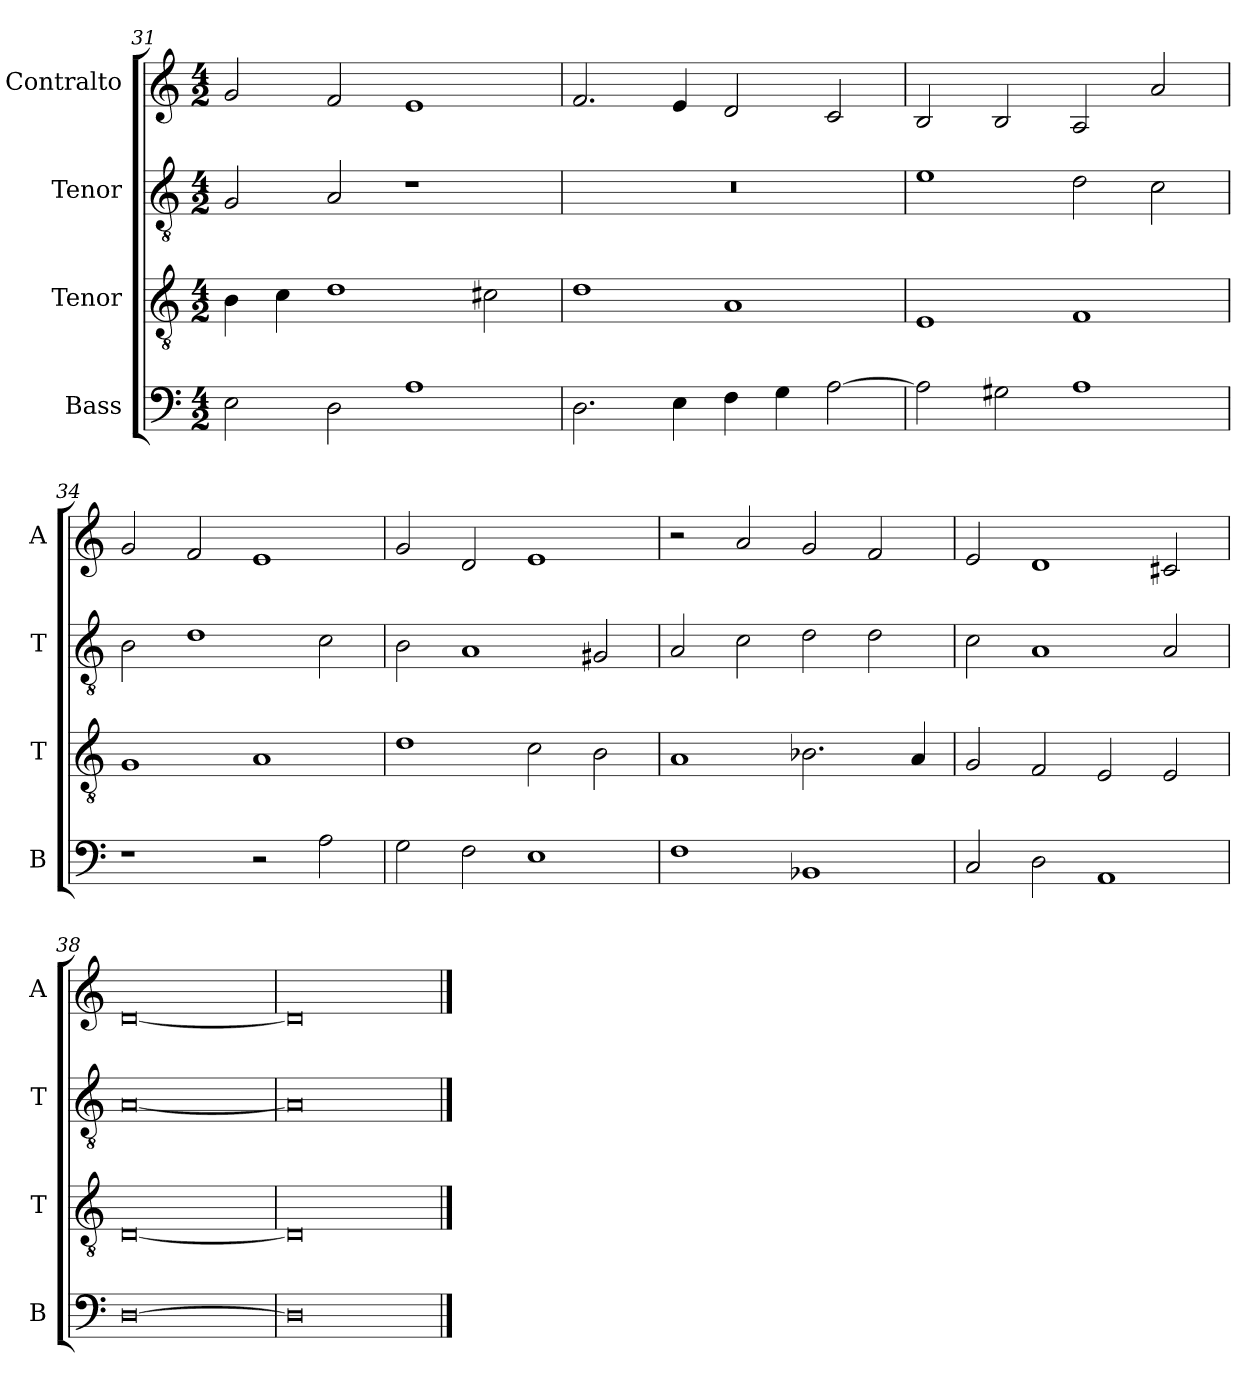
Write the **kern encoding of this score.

**kern	**kern	**kern	**kern
*part4	*part3	*part2	*part1
*staff4	*staff3	*staff2	*staff1
*I"Bass	*I"Tenor	*I"Tenor	*I"Contralto
*I'B	*I'T	*I'T	*I'A
*clefF4	*clefGv2	*clefGv2	*clefG2
*k[]	*k[]	*k[]	*k[]
*D:dor	*D:dor	*D:dor	*D:dor
*M4/2	*M4/2	*M4/2	*M4/2
=31	=31	=31	=31
2E	4B	2G	2g
.	4c	.	.
2D	1d	2A	2f
1A	.	1r	1e
.	2c#X	.	.
=32	=32	=32	=32
2.D	1d	0r	2.f
4E	.	.	4e
4F	1A	.	2d
4G	.	.	.
[2A	.	.	2c
=33	=33	=33	=33
2A]	1E	1e	2B
2G#X	.	.	2B
1A	1F	2d	2A
.	.	2c	2a
=34	=34	=34	=34
1r	1G	2B	2g
.	.	1d	2f
2r	1A	.	1e
2A	.	2c	.
=35	=35	=35	=35
2G	1d	2B	2g
2F	.	1A	2d
1E	2c	.	1e
.	2B	2G#X	.
=36	=36	=36	=36
1F	1A	2A	2r
.	.	2c	2a
1BB-X	2.B-X	2d	2g
.	.	2d	2f
.	4A	.	.
=37	=37	=37	=37
2C	2G	2c	2e
2D	2F	1A	1d
1AA	2E	.	.
.	2E	2A	2c#X
=38	=38	=38	=38
[0D	[0D	[0A	[0d
=39	=39	=39	=39
0D]	0D]	0A]	0d]
==	==	==	==
*-	*-	*-	*-
